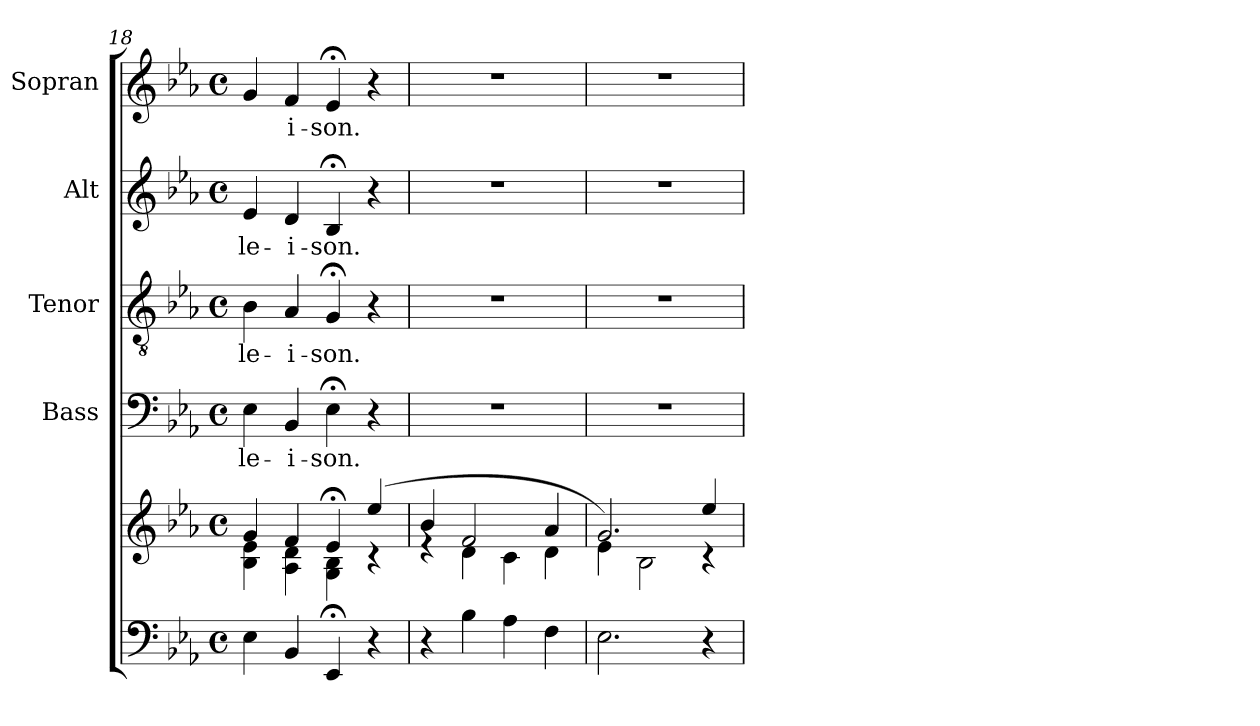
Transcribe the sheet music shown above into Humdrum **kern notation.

**kern	**kern	**kern	**text	**kern	**text	**kern	**text	**kern	**text
*part5	*part5	*part4	*part4	*part3	*part3	*part2	*part2	*part1	*part1
*staff6	*staff5	*staff4	*staff4	*staff3	*staff3	*staff2	*staff2	*staff1	*staff1
*	*	*I"Bass	*	*I"Tenor	*	*I"Alt	*	*I"Sopran	*
*	*	*I'B.	*	*I'T.	*	*I'A.	*	*I'S.	*
*clefF4	*clefG2	*clefF4	*	*clefGv2	*	*clefG2	*	*clefG2	*
*k[b-e-a-]	*k[b-e-a-]	*k[b-e-a-]	*	*k[b-e-a-]	*	*k[b-e-a-]	*	*k[b-e-a-]	*
*E-:	*E-:	*E-:	*	*E-:	*	*E-:	*	*E-:	*
*M4/4	*M4/4	*M4/4	*	*M4/4	*	*M4/4	*	*M4/4	*
*met(c)	*met(c)	*met(c)	*	*met(c)	*	*met(c)	*	*met(c)	*
=18	=18	=18	=18	=18	=18	=18	=18	=18	=18
*	*^	*	*	*	*	*	*	*	*
!	!	!	!	!LO:LY:b	!	!LO:LY:b	!	!LO:LY:b	!	!
4E-\	4g/	4B-\ 4e-\	4E-\	-le-	4B-\	-le-	4e-/	-le-	4g/	.
!	!	!	!	!LO:LY:b	!	!LO:LY:b	!	!LO:LY:b	!	!LO:LY:b
4BB-/	4f/	4A-\ 4d\	4BB-/	-i-	4A-/	-i-	4d/	-i-	4f/	-i-
!	!	!	!	!LO:LY:b	!	!LO:LY:b	!	!LO:LY:b	!	!LO:LY:b
4EE-;</	4e-;</	4G\ 4B-\	4E-;<\	-son.	4G;</	-son.	4B-;</	-son.	4e-;</	-son.
4r	(4ee-/	4rc	4r	.	4r	.	4r	.	4r	.
=19	=19	=19	=19	=19	=19	=19	=19	=19	=19	=19
4r	4b-/	4rd	1r	.	1r	.	1r	.	1r	.
4B-\	2f/	4d\	.	.	.	.	.	.	.	.
4A-\	.	4c\	.	.	.	.	.	.	.	.
4F\	4a-/	4d\	.	.	.	.	.	.	.	.
=20	=20	=20	=20	=20	=20	=20	=20	=20	=20	=20
2.E-\	2.g/)	4e-\	1r	.	1r	.	1r	.	1r	.
.	.	2B-\	.	.	.	.	.	.	.	.
4r	4ee-/	4rc	.	.	.	.	.	.	.	.
*	*v	*v	*	*	*	*	*	*	*	*
=	=	=	=	=	=	=	=	=	=
*-	*-	*-	*-	*-	*-	*-	*-	*-	*-
